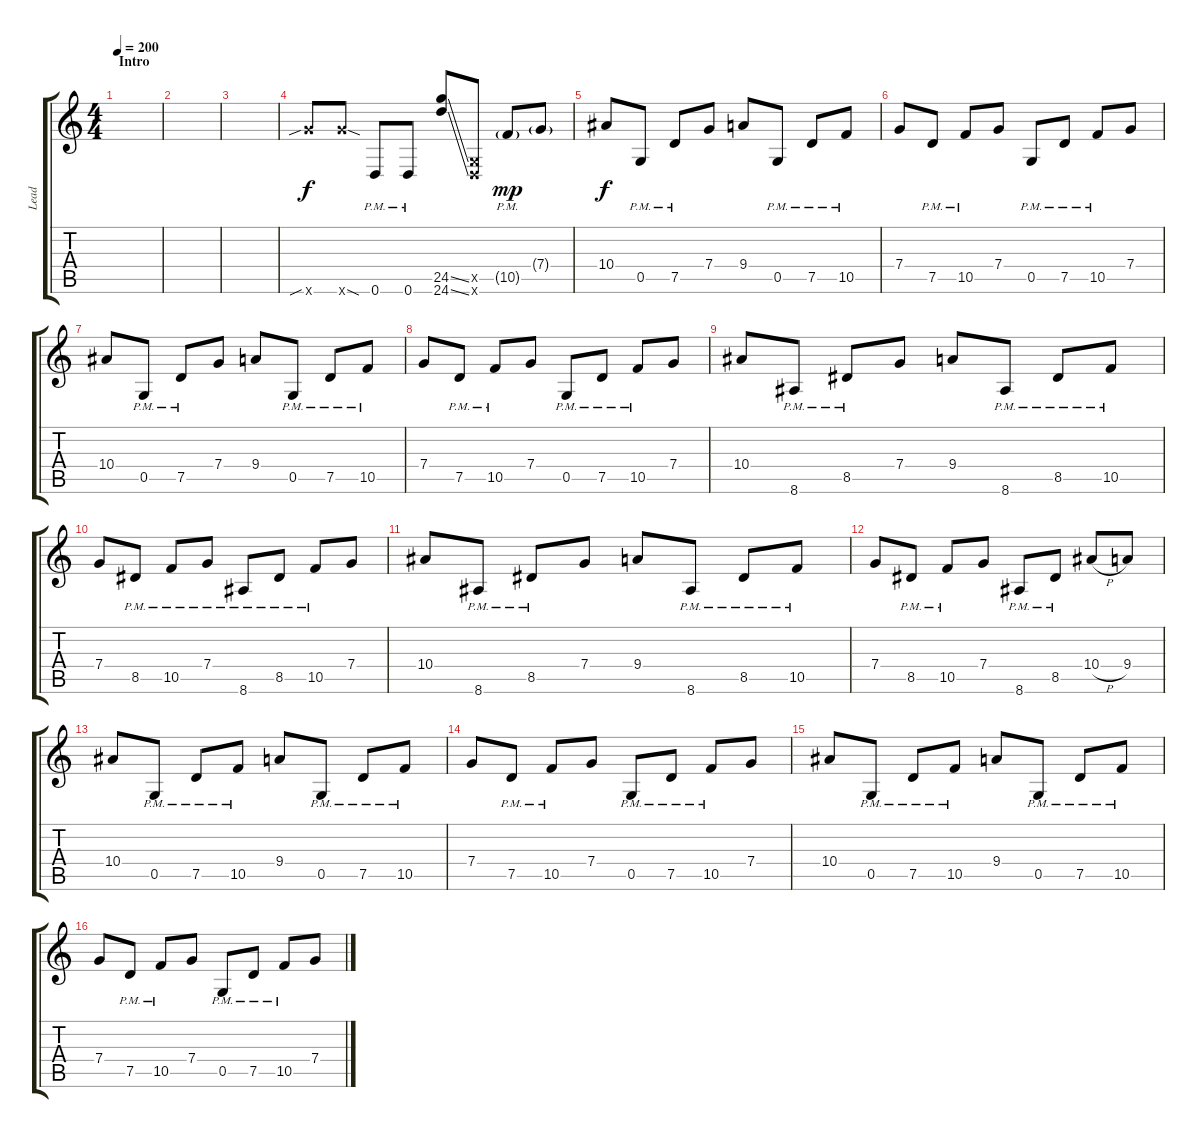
\track ("Lead" "Lead") {instrument overdrivenguitar}
\staff {score tabs}
\tuning (D4 A3 F3 C3 G2 D2) {hide}
\ts (4 4)
\section ("" "Intro")
\tempo 200
\clef g2
\ks c
|
|
|
17.6{sib x}.8 17.6{sod x}.8 0.6{pm}.8 0.6{pm}.8 (24.5{ss} 24.6{ss}).8 (0.5{x} 0.6{x}).8 10.5{g pm}.8{dy mp} 7.4{g}.8 |
10.4.8{dy f} 0.5{pm}.8 7.5{pm}.8 7.4.8 9.4.8 0.5{pm}.8 7.5{pm}.8 10.5{pm}.8 |
7.4.8 7.5{pm}.8 10.5{pm}.8 7.4.8 0.5{pm}.8 7.5{pm}.8 10.5{pm}.8 7.4.8 |
10.4.8 0.5{pm}.8 7.5{pm}.8 7.4.8 9.4.8 0.5{pm}.8 7.5{pm}.8 10.5{pm}.8 |
7.4.8 7.5{pm}.8 10.5{pm}.8 7.4.8 0.5{pm}.8 7.5{pm}.8 10.5{pm}.8 7.4.8 |
10.4.8 8.6{pm}.8 8.5{pm}.8 7.4.8 9.4.8 8.6{pm}.8 8.5{pm}.8 10.5{pm}.8 |
7.4.8 8.5{pm}.8 10.5{pm}.8 7.4{pm}.8 8.6{pm}.8 8.5{pm}.8 10.5{pm}.8 7.4.8 |
10.4.8 8.6{pm}.8 8.5{pm}.8 7.4.8 9.4.8 8.6{pm}.8 8.5{pm}.8 10.5{pm}.8 |
7.4.8 8.5{pm}.8 10.5{pm}.8 7.4.8 8.6{pm}.8 8.5{pm}.8 10.4{h}.8 9.4.8 |
10.4.8 0.5{pm}.8 7.5{pm}.8 10.5{pm}.8 9.4.8 0.5{pm}.8 7.5{pm}.8 10.5{pm}.8 |
7.4.8 7.5{pm}.8 10.5{pm}.8 7.4.8 0.5{pm}.8 7.5{pm}.8 10.5{pm}.8 7.4.8 |
10.4.8 0.5{pm}.8 7.5{pm}.8 10.5{pm}.8 9.4.8 0.5{pm}.8 7.5{pm}.8 10.5{pm}.8 |
7.4.8 7.5{pm}.8 10.5{pm}.8 7.4.8 0.5{pm}.8 7.5{pm}.8 10.5{pm}.8 7.4.8
